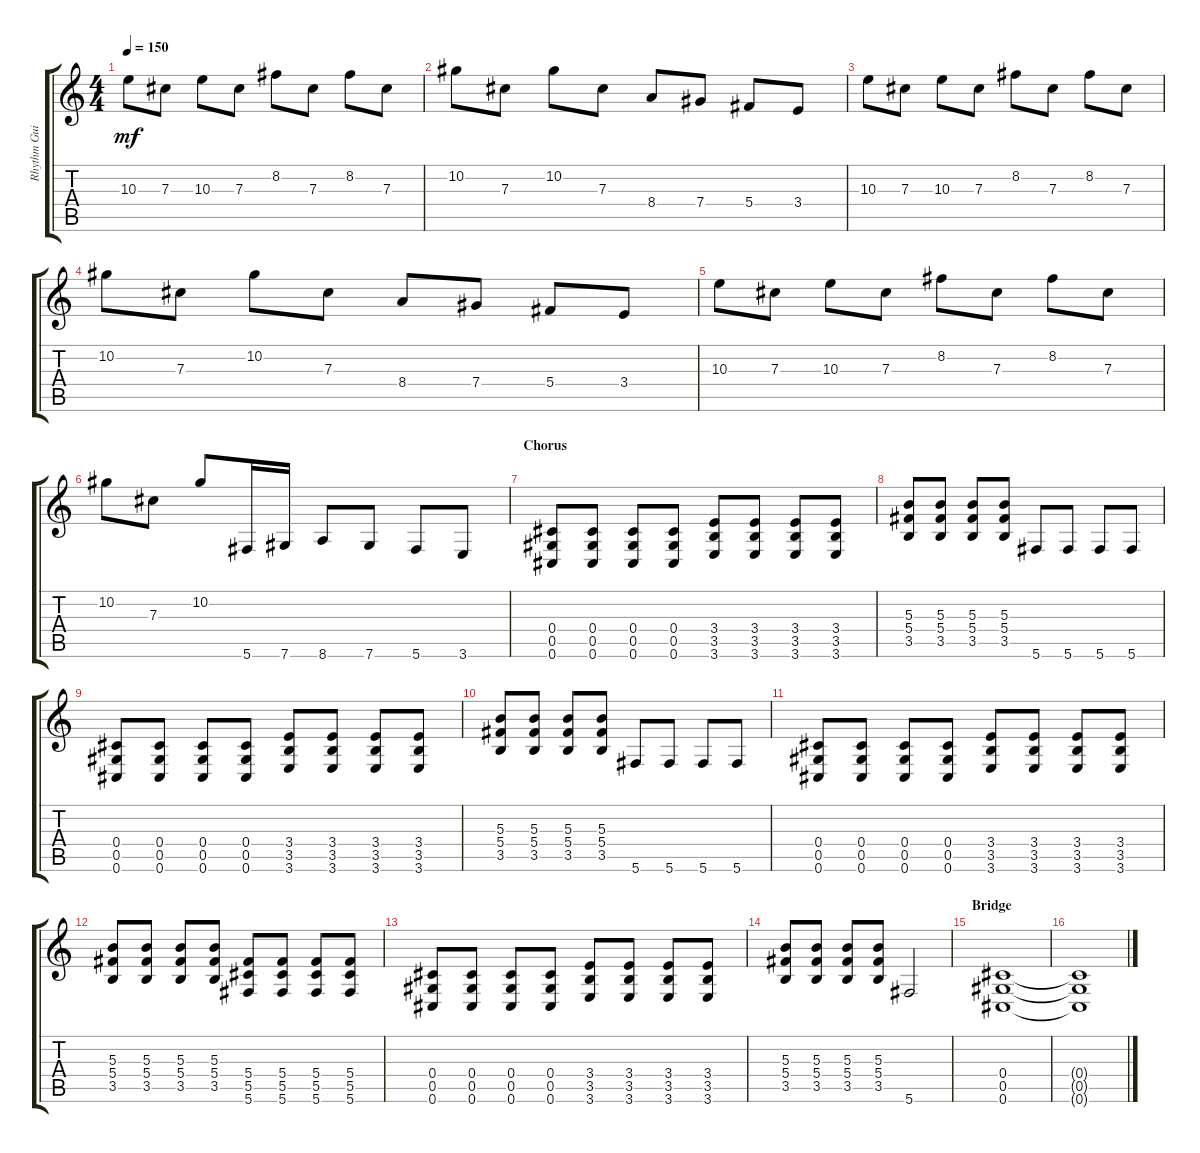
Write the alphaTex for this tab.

\track ("Rhythm Guitar" "Rhythm Gui") {instrument distortionguitar}
\staff {score tabs}
\tuning (Eb4 Bb3 Gb3 Db3 Ab2 Db2) {hide}
\ts (4 4)
\tempo 150
\clef g2
\ks c
10.3.8{dy mf} 7.3.8 10.3.8 7.3.8 8.2.8 7.3.8 8.2.8 7.3.8 |
10.2.8 7.3.8 10.2.8 7.3.8 8.4.8 7.4.8 5.4.8 3.4.8 |
10.3.8 7.3.8 10.3.8 7.3.8 8.2.8 7.3.8 8.2.8 7.3.8 |
10.2.8 7.3.8 10.2.8 7.3.8 8.4.8 7.4.8 5.4.8 3.4.8 |
10.3.8 7.3.8 10.3.8 7.3.8 8.2.8 7.3.8 8.2.8 7.3.8 |
10.2.8 7.3.8 10.2.8 5.6.16 7.6.16 8.6.8 7.6.8 5.6.8 3.6.8 |
\section ("" "Chorus")
(0.4 0.5 0.6).8 (0.4 0.5 0.6).8 (0.4 0.5 0.6).8 (0.4 0.5 0.6).8 (3.4 3.5 3.6).8 (3.4 3.5 3.6).8 (3.4 3.5 3.6).8 (3.4 3.5 3.6).8 |
(5.3 5.4 3.5).8 (5.3 5.4 3.5).8 (5.3 5.4 3.5).8 (5.3 5.4 3.5).8 5.6.8 5.6.8 5.6.8 5.6.8 |
(0.4 0.5 0.6).8 (0.4 0.5 0.6).8 (0.4 0.5 0.6).8 (0.4 0.5 0.6).8 (3.4 3.5 3.6).8 (3.4 3.5 3.6).8 (3.4 3.5 3.6).8 (3.4 3.5 3.6).8 |
(5.3 5.4 3.5).8 (5.3 5.4 3.5).8 (5.3 5.4 3.5).8 (5.3 5.4 3.5).8 5.6.8 5.6.8 5.6.8 5.6.8 |
(0.4 0.5 0.6).8 (0.4 0.5 0.6).8 (0.4 0.5 0.6).8 (0.4 0.5 0.6).8 (3.4 3.5 3.6).8 (3.4 3.5 3.6).8 (3.4 3.5 3.6).8 (3.4 3.5 3.6).8 |
(5.3 5.4 3.5).8 (5.3 5.4 3.5).8 (5.3 5.4 3.5).8 (5.3 5.4 3.5).8 (5.4 5.5 5.6).8 (5.4 5.5 5.6).8 (5.4 5.5 5.6).8 (5.4 5.5 5.6).8 |
(0.4 0.5 0.6).8 (0.4 0.5 0.6).8 (0.4 0.5 0.6).8 (0.4 0.5 0.6).8 (3.4 3.5 3.6).8 (3.4 3.5 3.6).8 (3.4 3.5 3.6).8 (3.4 3.5 3.6).8 |
(5.3 5.4 3.5).8 (5.3 5.4 3.5).8 (5.3 5.4 3.5).8 (5.3 5.4 3.5).8 5.6.2 |
\section ("" "Bridge")
(0.4 0.5 0.6).1 |
(0.4{t} 0.5{t} 0.6{t}).1
